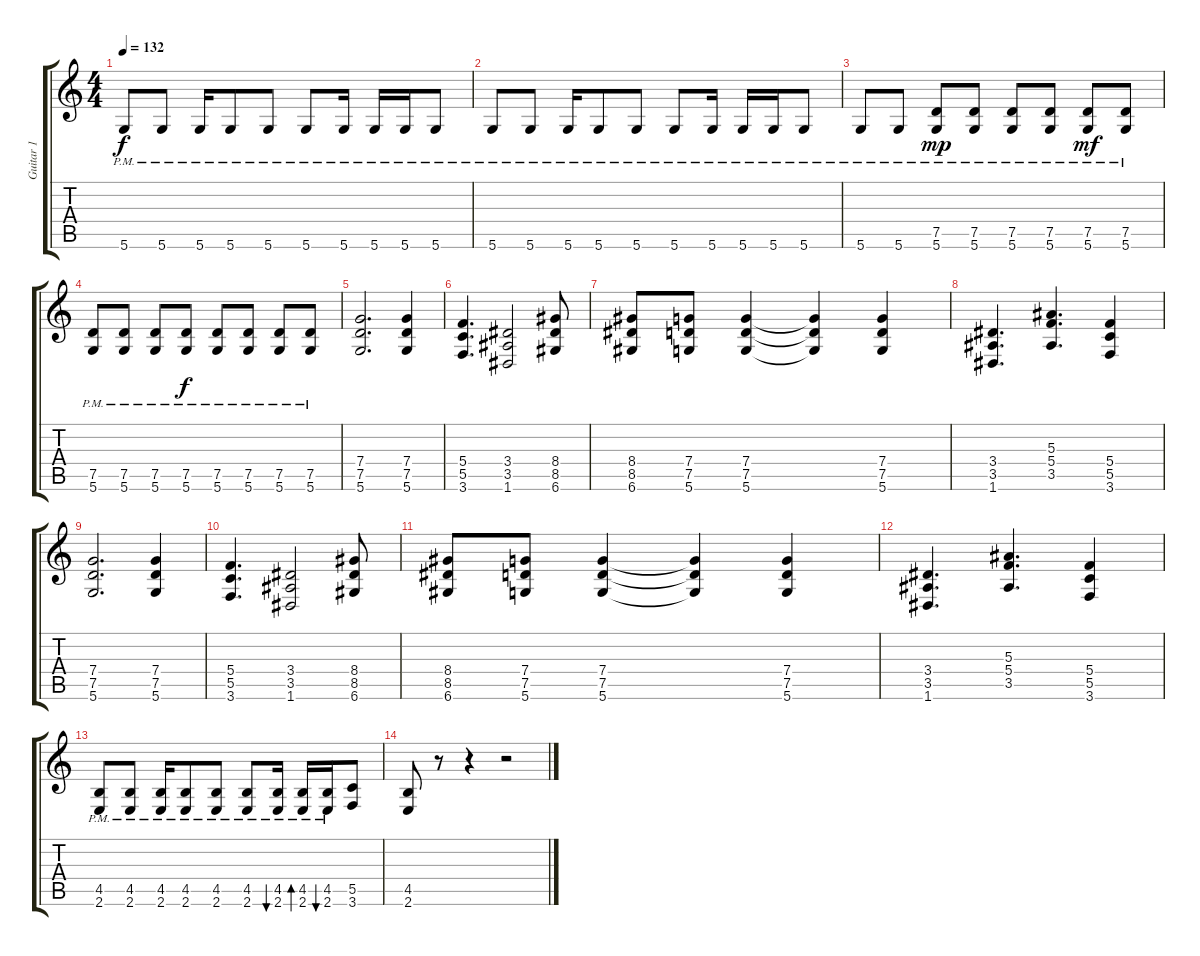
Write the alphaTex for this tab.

\track ("Guitar 1" "Guitar 1") {instrument distortionguitar}
\staff {score tabs}
\tuning (D4 A3 F3 C3 G2 D2) {hide}
\ts (4 4)
\tempo 132
\clef g2
\ks c
5.6{pm}.8{dy f} 5.6{pm}.8 5.6{pm}.16 5.6{pm}.8 5.6{pm}.8 5.6{pm}.8 5.6{pm}.16 5.6{pm}.16 5.6{pm}.16 5.6{pm}.8 |
5.6{pm}.8 5.6{pm}.8 5.6{pm}.16 5.6{pm}.8 5.6{pm}.8 5.6{pm}.8 5.6{pm}.16 5.6{pm}.16 5.6{pm}.16 5.6{pm}.8 |
5.6{pm}.8 5.6{pm}.8 (7.5{pm} 5.6{pm}).8{dy mp} (7.5{pm} 5.6{pm}).8 (7.5{pm} 5.6{pm}).8 (7.5{pm} 5.6{pm}).8 (7.5{pm} 5.6{pm}).8{dy mf} (7.5{pm} 5.6{pm}).8 |
(7.5{pm} 5.6{pm}).8 (7.5{pm} 5.6{pm}).8 (7.5{pm} 5.6{pm}).8 (7.5{pm} 5.6{pm}).8{dy f} (7.5{pm} 5.6{pm}).8 (7.5{pm} 5.6{pm}).8 (7.5{pm} 5.6{pm}).8 (7.5{pm} 5.6{pm}).8 |
(7.4 7.5 5.6).2{d} (7.4 7.5 5.6).4 |
(5.4 5.5 3.6).4{d} (3.4 3.5 1.6).2 (8.4 8.5 6.6).8 |
(8.4 8.5 6.6).8 (7.4 7.5 5.6).8 (7.4 7.5 5.6).4 (7.4{t} 7.5{t} 5.6{t}).4 (7.4 7.5 5.6).4 |
(3.4 3.5 1.6).4{d} (5.3 5.4 3.5).4{d} (5.4 5.5 3.6).4 |
(7.4 7.5 5.6).2{d} (7.4 7.5 5.6).4 |
(5.4 5.5 3.6).4{d} (3.4 3.5 1.6).2 (8.4 8.5 6.6).8 |
(8.4 8.5 6.6).8 (7.4 7.5 5.6).8 (7.4 7.5 5.6).4 (7.4{t} 7.5{t} 5.6{t}).4 (7.4 7.5 5.6).4 |
(3.4 3.5 1.6).4{d} (5.3 5.4 3.5).4{d} (5.4 5.5 3.6).4 |
(4.5{pm} 2.6{pm}).8 (4.5{pm} 2.6{pm}).8 (4.5{pm} 2.6{pm}).16 (4.5{pm} 2.6{pm}).8 (4.5{pm} 2.6{pm}).8 (4.5{pm} 2.6{pm}).8 (4.5{pm} 2.6{pm}).16{bu 60} (4.5{pm} 2.6{pm}).16{bd 60} (4.5{pm} 2.6{pm}).16{bu 60} (5.5 3.6).8 |
(4.5 2.6).8 r.8 r.4 r.2
